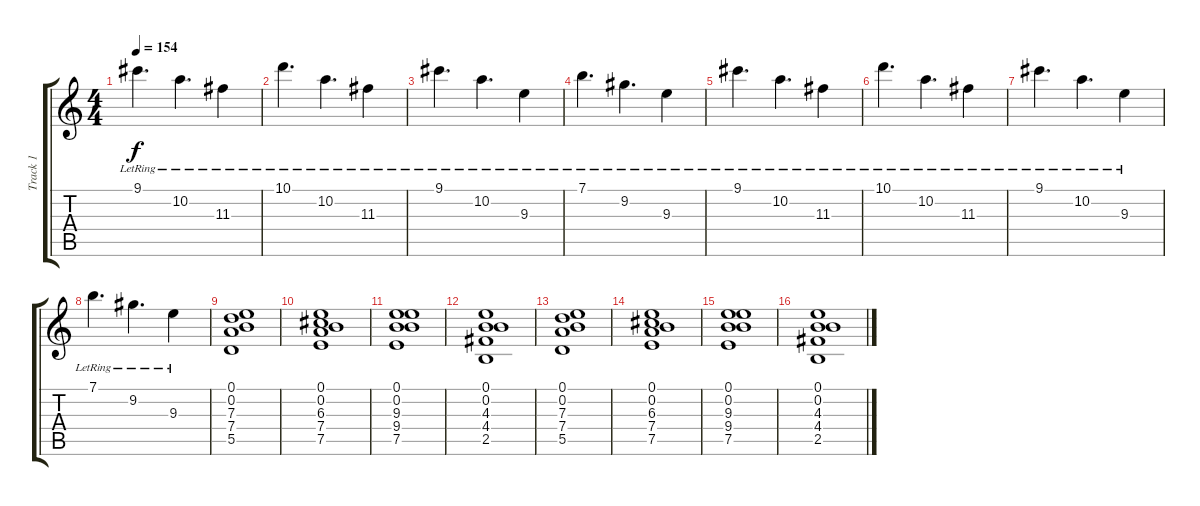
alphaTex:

\track ("Track 1" "Track 1") {instrument overdrivenguitar}
\staff {score tabs}
\tuning (E4 B3 G3 D3 A2 E2) {hide}
\ts (4 4)
\tempo 154
\clef g2
\ks c
9.1{lr}.4{d dy f volume 15 instrument overdrivenguitar} 10.2{lr}.4{d} 11.3{lr}.4 |
10.1{lr}.4{d} 10.2{lr}.4{d} 11.3{lr}.4 |
9.1{lr}.4{d} 10.2{lr}.4{d} 9.3{lr}.4 |
7.1{lr}.4{d} 9.2{lr}.4{d} 9.3{lr}.4 |
9.1{lr}.4{d} 10.2{lr}.4{d} 11.3{lr}.4 |
10.1{lr}.4{d} 10.2{lr}.4{d} 11.3{lr}.4 |
9.1{lr}.4{d} 10.2{lr}.4{d} 9.3{lr}.4 |
7.1{lr}.4{d} 9.2{lr}.4{d} 9.3{lr}.4 |
(0.1 0.2 7.3 7.4 5.5).1{instrument electricguitarclean} |
(0.1 0.2 6.3 7.4 7.5).1 |
(0.1 0.2 9.3 9.4 7.5).1 |
(0.1 0.2 4.3 4.4 2.5).1 |
(0.1 0.2 7.3 7.4 5.5).1{instrument electricguitarclean} |
(0.1 0.2 6.3 7.4 7.5).1 |
(0.1 0.2 9.3 9.4 7.5).1 |
(0.1 0.2 4.3 4.4 2.5).1
